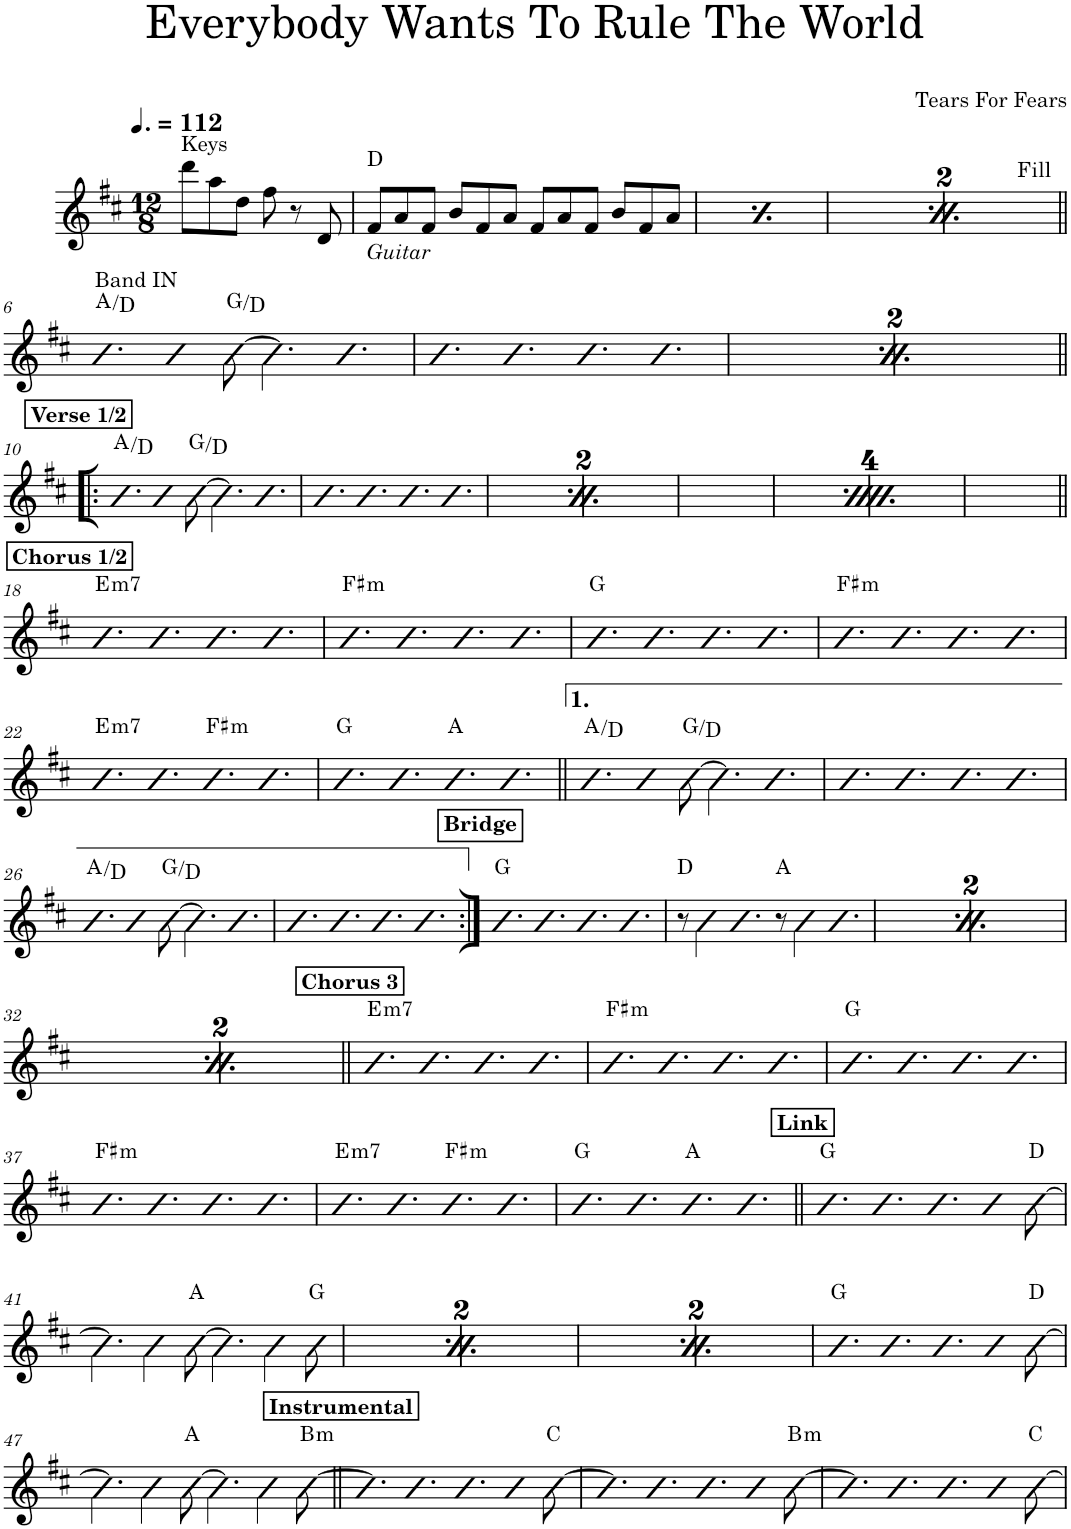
**kern	**harte
*part1	*part1
*staff1	*
*I"Piano	*
*I'Pno.	*
*clefG2	*
*k[f#c#]	*
*M12/8	*
*MM168	*
=1	=1
!LO:TX:a:t=Keys	!
8ddd\L	.
8aa\	.
8dd\J	.
8ff#\	.
8r	.
8d/	.
=2	=2
!LO:TX:b:i:t=Guitar	!
8f#/L	D:maj
8a/	.
8f#/J	.
8b/L	.
8f#/	.
8a/J	.
8f#/L	.
8a/	.
8f#/J	.
8b/L	.
8f#/	.
8a/J	.
=3	=3
!LO:TX:b:i:t=Guitar	!
8f#/L	D:maj
8a/	.
8f#/J	.
8b/L	.
8f#/	.
8a/J	.
8f#/L	.
8a/	.
8f#/J	.
8b/L	.
8f#/	.
8a/J	.
=4	=4
!LO:TX:b:i:t=Guitar	!
8f#/L	D:maj
8a/	.
8f#/J	.
8b/L	.
8f#/	.
8a/J	.
8f#/L	.
8a/	.
8f#/J	.
8b/L	.
8f#/	.
8a/J	.
=5	=5
!LO:TX:b:i:t=Guitar	!
8f#/L	D:maj
8a/	.
8f#/J	.
8b/L	.
8f#/	.
8a/J	.
8f#/L	.
8a/	.
8f#/J	.
8b/L	.
8f#/	.
8a/J	.
!!LO:LB:g=z
=6||	=6||
!LO:TX:a:t=Band IN	!
4.b	A:maj/4
4b	.
[8b\	G:maj/5
4.b\]	.
4.b	.
=7	=7
4.b	.
4.b	.
4.b	.
4.b	.
=8	=8
!LO:TX:a:t=Band IN	!
4.b	A:maj/4
4b	.
[8b\	G:maj/5
4.b\]	.
4.b	.
=9	=9
4.b	.
4.b	.
4.b	.
4.b	.
!!LO:LB:g=z
!!LO:REH:place=s1:a:B:cj:t=Verse 1/2
=10!|:	=10!|:
4.b	A:maj/4
4b	.
[8b\	G:maj/5
4.b\]	.
4.b	.
=11	=11
4.b	.
4.b	.
4.b	.
4.b	.
!!LO:REH:place=s1:a:B:cj:t=Verse 1/2
=12	=12
4.b	A:maj/4
4b	.
[8b\	G:maj/5
4.b\]	.
4.b	.
=13	=13
4.b	.
4.b	.
4.b	.
4.b	.
!!LO:REH:place=s1:a:B:cj:t=Verse 1/2
=14	=14
4.b	A:maj/4
4b	.
[8b\	G:maj/5
4.b\]	.
4.b	.
=15	=15
4.b	.
4.b	.
4.b	.
4.b	.
!!LO:REH:place=s1:a:B:cj:t=Verse 1/2
=16	=16
4.b	A:maj/4
4b	.
[8b\	G:maj/5
4.b\]	.
4.b	.
=17	=17
4.b	.
4.b	.
4.b	.
4.b	.
!!LO:LB:g=z
!!LO:REH:place=s1:a:B:cj:t=Chorus 1/2
=18||	=18||
!	!LO:H:kt=m7
4.b	E:min7
4.b	.
4.b	.
4.b	.
=19	=19
!	!LO:H:kt=m
4.b	F#:min
4.b	.
4.b	.
4.b	.
=20	=20
4.b	G:maj
4.b	.
4.b	.
4.b	.
=21	=21
!	!LO:H:kt=m
4.b	F#:min
4.b	.
4.b	.
4.b	.
!!LO:LB:g=z
=22	=22
!	!LO:H:kt=m7
4.b	E:min7
4.b	.
!	!LO:H:kt=m
4.b	F#:min
4.b	.
=23	=23
4.b	G:maj
4.b	.
4.b	A:maj
4.b	.
=24||	=24||
4.b	A:maj/4
4b	.
[8b\	G:maj/5
4.b\]	.
4.b	.
=25	=25
4.b	.
4.b	.
4.b	.
4.b	.
!!LO:LB:g=z
=26	=26
4.b	A:maj/4
4b	.
[8b\	G:maj/5
4.b\]	.
4.b	.
=27	=27
4.b	.
4.b	.
4.b	.
4.b	.
!!LO:REH:place=s1:a:B:cj:t=Bridge
=28:|!	=28:|!
4.b	G:maj
4.b	.
4.b	.
4.b	.
=29	=29
8r	D:maj
4a\	.
4.b	.
8r	A:maj
4a\	.
4.b	.
!!LO:REH:place=s1:a:B:cj:t=Bridge
=30	=30
4.b	G:maj
4.b	.
4.b	.
4.b	.
=31	=31
8r	D:maj
4a\	.
4.b	.
8r	A:maj
4a\	.
4.b	.
!!LO:LB:g=z
!!LO:REH:place=s1:a:B:cj:t=Bridge
=32	=32
4.b	G:maj
4.b	.
4.b	.
4.b	.
=33	=33
8r	D:maj
4a\	.
4.b	.
8r	A:maj
4a\	.
4.b	.
!!LO:REH:place=s1:a:B:cj:t=Chorus 3
=34||	=34||
!	!LO:H:kt=m7
4.b	E:min7
4.b	.
4.b	.
4.b	.
=35	=35
!	!LO:H:kt=m
4.b	F#:min
4.b	.
4.b	.
4.b	.
=36	=36
4.b	G:maj
4.b	.
4.b	.
4.b	.
!!LO:LB:g=z
=37	=37
!	!LO:H:kt=m
4.b	F#:min
4.b	.
4.b	.
4.b	.
=38	=38
!	!LO:H:kt=m7
4.b	E:min7
4.b	.
!	!LO:H:kt=m
4.b	F#:min
4.b	.
=39	=39
4.b	G:maj
4.b	.
4.b	A:maj
4.b	.
!!LO:REH:place=s1:a:B:cj:t=Link
=40||	=40||
4.b	G:maj
4.b	.
4.b	.
4b	.
[8b\	D:maj
!!LO:LB:g=z
=41	=41
4.b\]	.
4b\	.
[8b\	A:maj
4.b\]	.
4b\	.
8b\	G:maj
!!LO:REH:place=s1:a:B:cj:t=Link
=42	=42
4.b	G:maj
4.b	.
4.b	.
4b	.
[8b\	D:maj
=43	=43
4.b\]	.
4b\	.
[8b\	A:maj
4.b\]	.
4b\	.
8b\	G:maj
!!LO:REH:place=s1:a:B:cj:t=Link
=44	=44
4.b	G:maj
4.b	.
4.b	.
4b	.
[8b\	D:maj
=45	=45
4.b\]	.
4b\	.
[8b\	A:maj
4.b\]	.
4b\	.
8b\	G:maj
=46	=46
4.b	G:maj
4.b	.
4.b	.
4b	.
[8b\	D:maj
!!LO:LB:g=z
=47	=47
4.b\]	.
4b\	.
[8b\	A:maj
4.b\]	.
4b\	.
!	!LO:H:kt=m
[8b\	B:min
!!LO:REH:place=s1:a:B:cj:t=Instrumental
=48||	=48||
4.b]	.
4.b	.
4.b	.
4b	.
[8b\	C:maj
=49	=49
4.b]	.
4.b	.
4.b	.
4b	.
!	!LO:H:kt=m
[8b\	B:min
=50	=50
4.b]	.
4.b	.
4.b	.
4b	.
[8b\	C:maj
=	=
*-	*-
